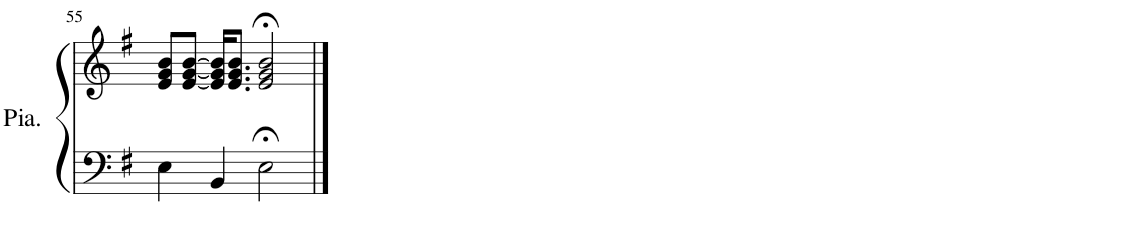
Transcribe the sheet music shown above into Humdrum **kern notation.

**kern	**kern	**kern
*part2	*part2	*part1
*staff3	*staff2	*staff1
*I"Piano	*	*I"Voix
*I'Pia.	*	*
!!LO:PB:g=z
*clefF4	*clefG2	*clefG2
*k[f#]	*k[f#]	*k[f#]
*M4/4	*M4/4	*M4/4
*met(c)	*met(c)	*met(c)
=55	=55	=55
4E\	8e/ 8g/ 8b/L	1r
.	[8e/ [8g/ [8b/J	.
4BB/	16e/] 16g/] 16b/]KL	.
.	8.e/ 8.g/ 8.b/J	.
2E;<\	2e/;< 2g/;< 2b/;<	.
==	==	==
*-	*-	*-
